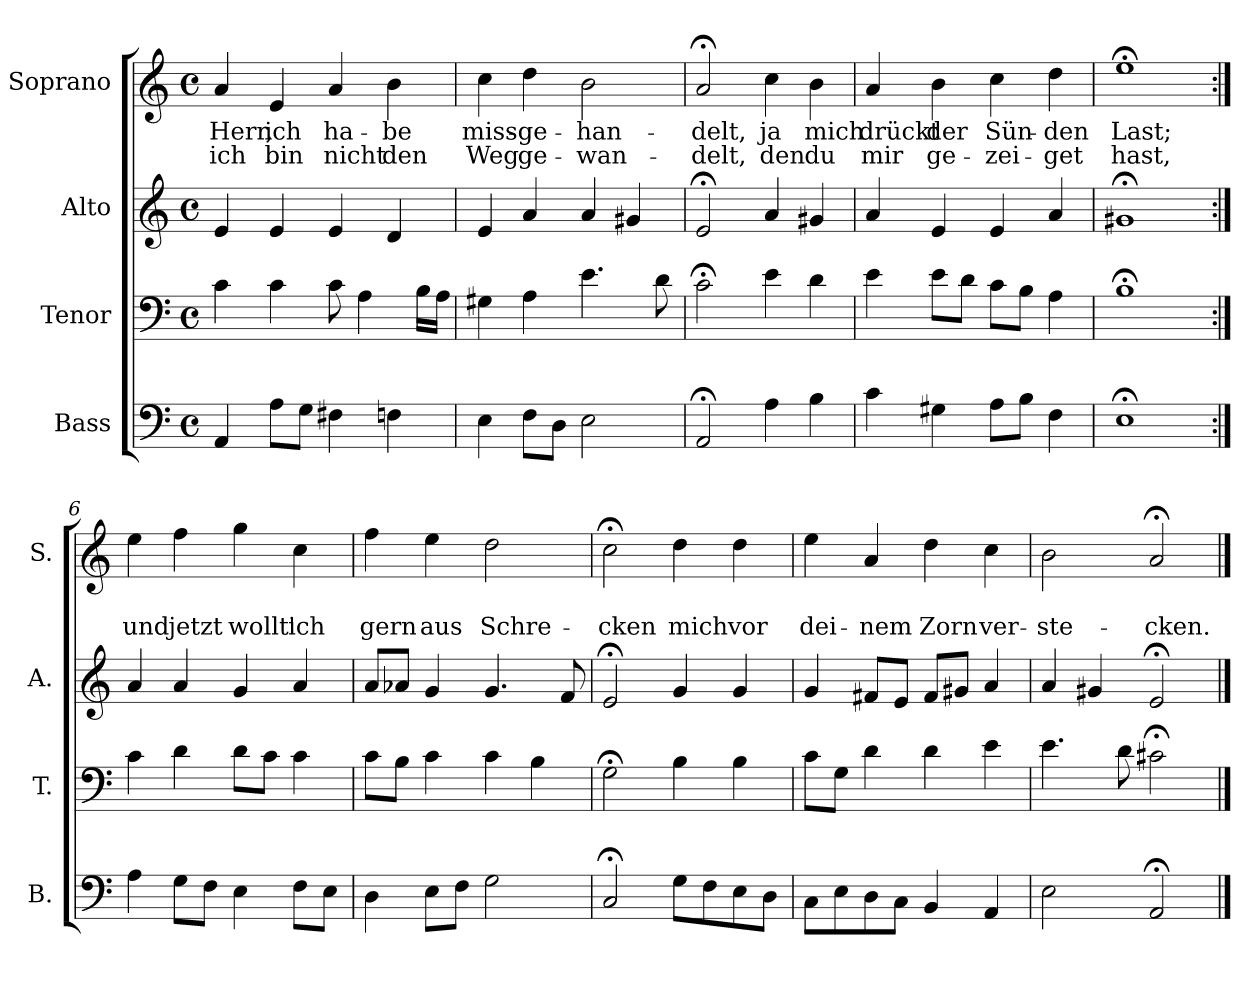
**kern	**kern	**kern	**kern	**text	**text
*part4	*part3	*part2	*part1	*part1	*part1
*staff4	*staff3	*staff2	*staff1	*staff1	*staff1
*I"Bass	*I"Tenor	*I"Alto	*I"Soprano	*	*
*I'B.	*I'T.	*I'A.	*I'S.	*	*
*clefF4	*clefF4	*clefG2	*clefG2	*	*
*k[]	*k[]	*k[]	*k[]	*	*
*M4/4	*M4/4	*M4/4	*M4/4	*	*
*met(c)	*met(c)	*met(c)	*met(c)	*	*
=1	=1	=1	=1	=1	=1
!	!	!	!	!LO:LY:b	!LO:LY:b
4AA/	4c\	4e/	4a/	Herr,	ich
!	!	!	!	!LO:LY:b	!LO:LY:b
8A\L	4c\	4e/	4e/	ich	bin
8G\J	.	.	.	.	.
!	!	!	!	!LO:LY:b	!LO:LY:b
4F#X\	8c\	4e/	4a/	ha-	nicht
.	4A\	.	.	.	.
!	!	!	!	!LO:LY:b	!LO:LY:b
4Fn\	.	4d/	4b\	-be	den
.	16B\LL	.	.	.	.
.	16A\JJ	.	.	.	.
=2	=2	=2	=2	=2	=2
!	!	!	!	!LO:LY:b	!LO:LY:b
4E\	4G#X\	4e/	4cc\	miss-	Weg
!	!	!	!	!LO:LY:b	!LO:LY:b
8F\L	4A\	4a/	4dd\	-ge-	ge-
8D\J	.	.	.	.	.
!	!	!	!	!LO:LY:b	!LO:LY:b
2E\	4.e\	4a/	2b\	-han-	-wan-
.	.	4g#X/	.	.	.
.	8d\	.	.	.	.
=3	=3	=3	=3	=3	=3
!	!	!	!	!LO:LY:b	!LO:LY:b
2AA;</	2c;<\	2e;</	2a;</	-delt,	-delt,
!	!	!	!	!LO:LY:b	!LO:LY:b
4A\	4e\	4a/	4cc\	ja	den
!	!	!	!	!LO:LY:b	!LO:LY:b
4B\	4d\	4g#X/	4b\	mich	du
=4	=4	=4	=4	=4	=4
!	!	!	!	!LO:LY:b	!LO:LY:b
4c\	4e\	4a/	4a/	drückt	mir
!	!	!	!	!LO:LY:b	!LO:LY:b
4G#X\	8e\L	4e/	4b\	der	ge-
.	8d\J	.	.	.	.
!	!	!	!	!LO:LY:b	!LO:LY:b
8A\L	8c\L	4e/	4cc\	Sün-	-zei-
8B\J	8B\J	.	.	.	.
!	!	!	!	!LO:LY:b	!LO:LY:b
4F\	4A\	4a/	4dd\	-den	-get
=5	=5	=5	=5	=5	=5
!	!	!	!	!LO:LY:b	!LO:LY:b
1E;<	1B;<	1g#X;<	1ee;<	Last;	hast,
!!LO:LB:g=z
=6:|!	=6:|!	=6:|!	=6:|!	=6:|!	=6:|!
!	!	!	!	!	!LO:LY:b
4A\	4c\	4a/	4ee\	.	und
!	!	!	!	!	!LO:LY:b
8G\L	4d\	4a/	4ff\	.	jetzt
8F\J	.	.	.	.	.
!	!	!	!	!	!LO:LY:b
4E\	8d\L	4g/	4gg\	.	wollt'
.	8c\J	.	.	.	.
!	!	!	!	!	!LO:LY:b
8F\L	4c\	4a/	4cc\	.	ich
8E\J	.	.	.	.	.
=7	=7	=7	=7	=7	=7
!	!	!	!	!	!LO:LY:b
4D\	8c\L	8a/L	4ff\	.	gern
.	8B\J	8a-X/J	.	.	.
!	!	!	!	!	!LO:LY:b
8E\L	4c\	4g/	4ee\	.	aus
8F\J	.	.	.	.	.
!	!	!	!	!	!LO:LY:b
2G\	4c\	4.g/	2dd\	.	Schre-
.	4B\	.	.	.	.
.	.	8f/	.	.	.
=8	=8	=8	=8	=8	=8
!	!	!	!	!	!LO:LY:b
2C;</	2G;<\	2e;</	2cc;<\	.	-cken
!	!	!	!	!	!LO:LY:b
8G\L	4B\	4g/	4dd\	.	mich
8F\	.	.	.	.	.
!	!	!	!	!	!LO:LY:b
8E\	4B\	4g/	4dd\	.	vor
8D\J	.	.	.	.	.
=9	=9	=9	=9	=9	=9
!	!	!	!	!	!LO:LY:b
8C\L	8c\L	4g/	4ee\	.	dei-
8E\	8G\J	.	.	.	.
!	!	!	!	!	!LO:LY:b
8D\	4d\	8f#X/L	4a/	.	-nem
8C\J	.	8e/J	.	.	.
!	!	!	!	!	!LO:LY:b
4BB/	4d\	8f#/L	4dd\	.	Zorn
.	.	8g#X/J	.	.	.
!	!	!	!	!	!LO:LY:b
4AA/	4e\	4a/	4cc\	.	ver-
=10	=10	=10	=10	=10	=10
!	!	!	!	!	!LO:LY:b
2E\	4.e\	4a/	2b\	.	-ste-
.	.	4g#X/	.	.	.
.	8d\	.	.	.	.
!	!	!	!	!	!LO:LY:b
2AA;</	2c#X;<\	2e;</	2a;</	.	-cken.
==	==	==	==	==	==
*-	*-	*-	*-	*-	*-
